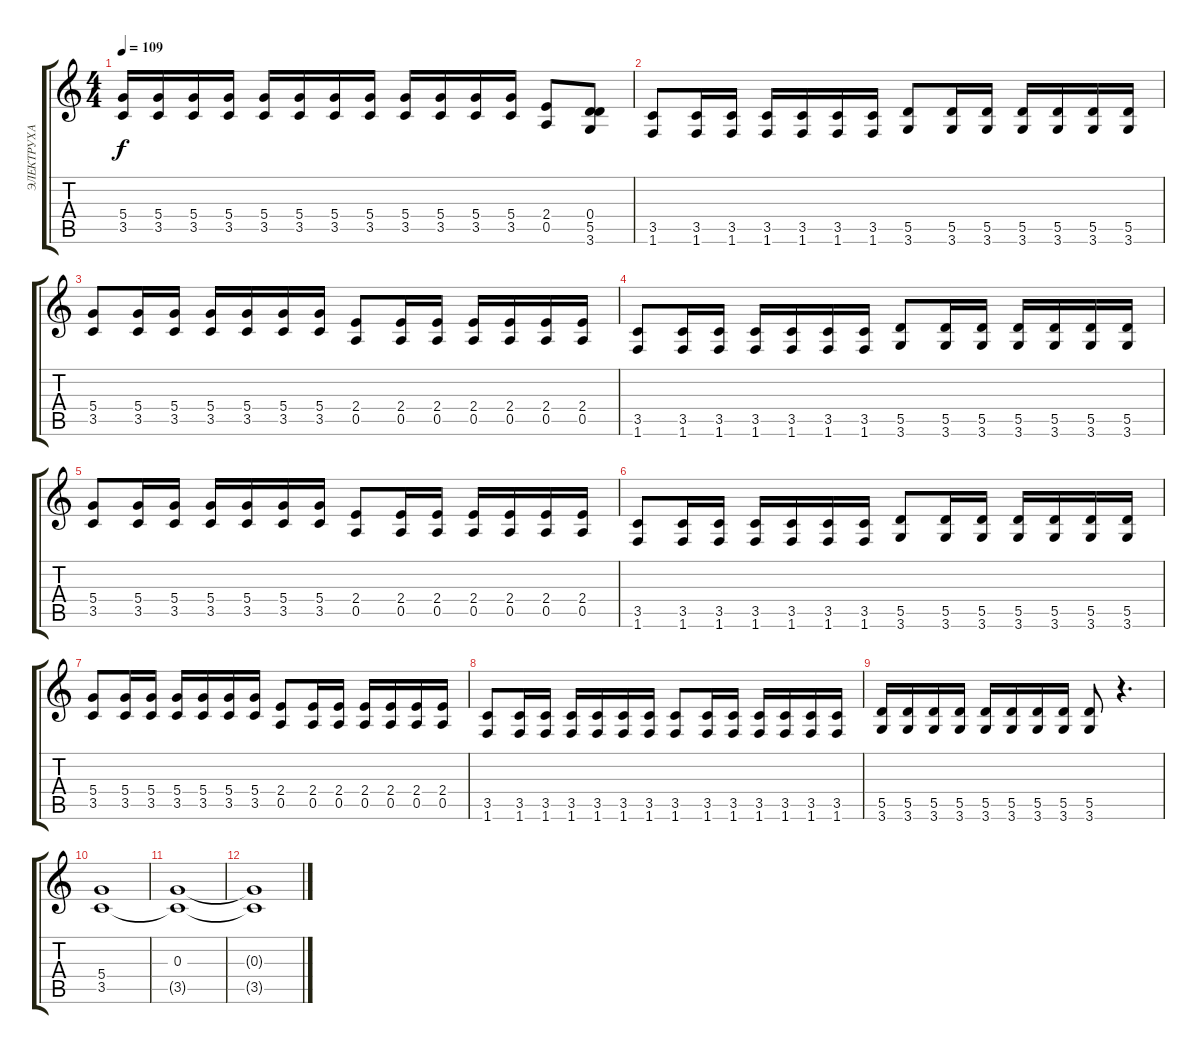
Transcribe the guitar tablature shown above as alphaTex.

\track ("ЭЛЕКТРУХА" "ЭЛЕКТРУХА") {instrument overdrivenguitar}
\staff {score tabs}
\tuning (E4 B3 G3 D3 A2 E2) {hide}
\ts (4 4)
\tempo 109
\clef g2
\ks c
(5.4 3.5).16{dy f} (5.4 3.5).16 (5.4 3.5).16 (5.4 3.5).16 (5.4 3.5).16 (5.4 3.5).16 (5.4 3.5).16 (5.4 3.5).16 (5.4 3.5).16 (5.4 3.5).16 (5.4 3.5).16 (5.4 3.5).16 (2.4 0.5).8 (0.4 5.5 3.6).8 |
(3.5 1.6).8 (3.5 1.6).16 (3.5 1.6).16 (3.5 1.6).16 (3.5 1.6).16 (3.5 1.6).16 (3.5 1.6).16 (5.5 3.6).8 (5.5 3.6).16 (5.5 3.6).16 (5.5 3.6).16 (5.5 3.6).16 (5.5 3.6).16 (5.5 3.6).16 |
(5.4 3.5).8 (5.4 3.5).16 (5.4 3.5).16 (5.4 3.5).16 (5.4 3.5).16 (5.4 3.5).16 (5.4 3.5).16 (2.4 0.5).8 (2.4 0.5).16 (2.4 0.5).16 (2.4 0.5).16 (2.4 0.5).16 (2.4 0.5).16 (2.4 0.5).16 |
(3.5 1.6).8 (3.5 1.6).16 (3.5 1.6).16 (3.5 1.6).16 (3.5 1.6).16 (3.5 1.6).16 (3.5 1.6).16 (5.5 3.6).8 (5.5 3.6).16 (5.5 3.6).16 (5.5 3.6).16 (5.5 3.6).16 (5.5 3.6).16 (5.5 3.6).16 |
(5.4 3.5).8 (5.4 3.5).16 (5.4 3.5).16 (5.4 3.5).16 (5.4 3.5).16 (5.4 3.5).16 (5.4 3.5).16 (2.4 0.5).8 (2.4 0.5).16 (2.4 0.5).16 (2.4 0.5).16 (2.4 0.5).16 (2.4 0.5).16 (2.4 0.5).16 |
(3.5 1.6).8 (3.5 1.6).16 (3.5 1.6).16 (3.5 1.6).16 (3.5 1.6).16 (3.5 1.6).16 (3.5 1.6).16 (5.5 3.6).8 (5.5 3.6).16 (5.5 3.6).16 (5.5 3.6).16 (5.5 3.6).16 (5.5 3.6).16 (5.5 3.6).16 |
(5.4 3.5).8 (5.4 3.5).16 (5.4 3.5).16 (5.4 3.5).16 (5.4 3.5).16 (5.4 3.5).16 (5.4 3.5).16 (2.4 0.5).8 (2.4 0.5).16 (2.4 0.5).16 (2.4 0.5).16 (2.4 0.5).16 (2.4 0.5).16 (2.4 0.5).16 |
(3.5 1.6).8 (3.5 1.6).16 (3.5 1.6).16 (3.5 1.6).16 (3.5 1.6).16 (3.5 1.6).16 (3.5 1.6).16 (3.5 1.6).8 (3.5 1.6).16 (3.5 1.6).16 (3.5 1.6).16 (3.5 1.6).16 (3.5 1.6).16 (3.5 1.6).16 |
(5.5 3.6).16 (5.5 3.6).16 (5.5 3.6).16 (5.5 3.6).16 (5.5 3.6).16 (5.5 3.6).16 (5.5 3.6).16 (5.5 3.6).16 (5.5 3.6).8 r.4{d} |
(5.4 3.5).1 |
(0.3 3.5{t}).1 |
(0.3{t} 3.5{t}).1
